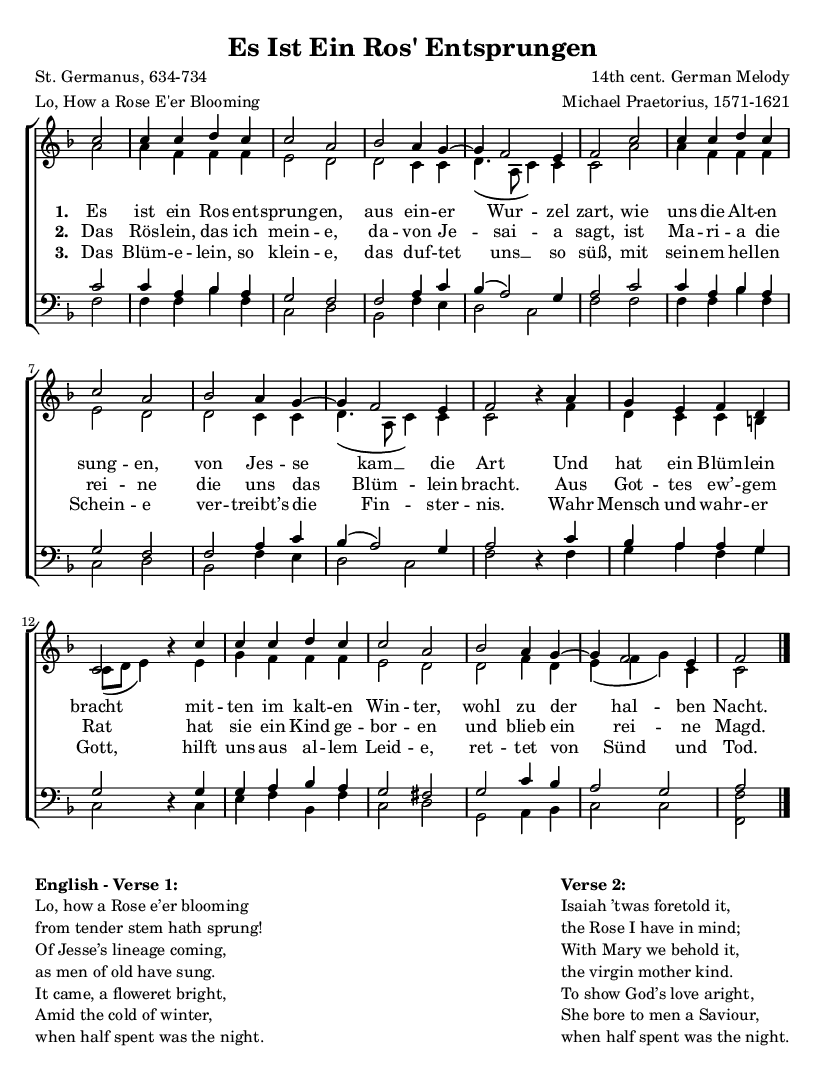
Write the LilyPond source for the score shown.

\header {
  filename = "lo.ly"
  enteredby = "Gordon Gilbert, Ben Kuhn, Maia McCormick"
  composer = "14th cent. German Melody"
  arranger = "Michael Praetorius, 1571-1621"
  poet = "St. Germanus, 634-734"
  date=""
  title = "Es Ist Ein Ros' Entsprungen"
  metre = "Lo, How a Rose E'er Blooming"
  index_as = "Lo, How a Rose E'er Blooming"
  meter = \metre
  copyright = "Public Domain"
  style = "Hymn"
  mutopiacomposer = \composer
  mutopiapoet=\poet
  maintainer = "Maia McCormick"
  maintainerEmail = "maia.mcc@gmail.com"
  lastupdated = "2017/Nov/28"
}

\version "2.14.2"

\include "header.ly"

global= {
  \time 2/2
  \key f \major
}

sop = \context Voice = "sop"    {
  \voiceOne
  \relative c' {
  \partial 2 c'2 |
	c4 c d c | c2 a |
  bes a4 g~ | g f2 e4 | f2 c'2 |

  c4 c d c | c2 a |
  bes a4 g~ | g f2 e4 | f2 b4 \rest a |

  g e f d | c2 b'4 \rest c |
  c c d c | c2 a |
  bes a4 g~ | g f2 e4 | \time 1/2 f2 \bar "|."
  }}

alto=\context Voice = "alto"   {
  \voiceTwo
  \relative c' {
	a'2 a4 f f f e2 d d
	c4 c d4.( a8 c4) c c2
	a'2 a4 f f f e2 d d
	c4 c d4.( a8 c4) c c2
	s4 f d c c b c8( d e4) s
	e4 g f f f e2 d d
	f4 d e( f g) c, c2
  }}

tenor = \context Voice = "tenor"   {
  \voiceOne
  \relative c' {
	c2 c4 a bes a g2 f f
	a4 c bes( a2) g4 a2
	c2 c4 a bes a g2 f f
	a4 c bes( a2) g4 a2
	d,4 \rest c'4 bes a a g g2 d4 \rest
	g4 g a bes a g2 fis g
	c4 bes a2 g a
  }}

bass = \context Voice = "bass"   {
  \voiceTwo
  \relative c' {
	f,2 f4 f bes f c2 d bes
	f'4 e d2 c f
	f2 f4 f bes f c2 d bes
	f'4 e d2 c f
	s4 f g a f g c,2 s4
	c4 e f bes, f' c2 d g,
	a4 bes c2 c <<f f,>>
  }}

stanzaa = \lyricmode {
  \set stanza = #"1. "
  Es ist ein Ros ent -- sprung -- en,
  aus ein -- er Wur -- zel zart,
  wie uns die Alt -- en sung -- en,
  von Jes -- se kam __ die Art
  \set associatedVoice = "tenors"
  Und hat ein Blüm -- lein bracht
  \unset associatedVoice
  mit -- ten im kalt -- en Win -- ter,
  wohl zu der hal -- ben Nacht.
}

stanzab = \lyricmode {
  \set stanza = #"2. "
  Das Rös -- lein, das ich mein -- e,
  da -- von Je -- sai -- a sagt,
  ist Ma -- ri -- a die rei -- ne
  die uns das Blüm -- lein bracht.
  \set associatedVoice = "tenors"
  Aus Got -- tes ew’ -- gem Rat
  \unset associatedVoice
  hat sie ein Kind ge -- bor -- en
  und blieb ein rei -- ne Magd.
}

stanzac = \lyricmode {
  \set stanza = #"3. "
  Das Blüm -- e -- lein, so klein -- e,
  das duf -- tet uns __ so süß,
  mit sein -- em hel -- len Schein -- e
  ver -- treibt’s die Fin -- ster -- nis.
  \set associatedVoice = "tenors"
  Wahr Mensch und wahr -- er Gott,
  \unset associatedVoice
  hilft uns aus al -- lem Leid -- e,
  ret -- tet von Sünd und Tod.
}

bassWordsa = \lyricmode {
  \repeat unfold 10 { \skip 1 }
  Wur -- zel zart,
  \repeat unfold 10 { \skip 1 }
  kam die Art
  \repeat unfold 16 { \skip 1 }
  hal -- ben Nacht.
}
bassWordsb = \lyricmode {
  \repeat unfold 10 { \skip 1 }
  -sai -- a sagt,
  \repeat unfold 10 { \skip 1 }
  Blüm -- lein bracht.
  \repeat unfold 16 { \skip 1 }
  rei -- ne Magd.
}
bassWordsc = \lyricmode {
  \repeat unfold 10 { \skip 1 }
  uns so süß,
  \repeat unfold 10 { \skip 1 }
  Fin -- ster -- nis.
  \repeat unfold 16 { \skip 1 }
  Sünd und Tod.
}

verses = \markup{
  \fill-line {
    \column{
      \line { \bold "English - Verse 1:" }
      \line{ Lo, how a Rose e’er blooming }
      \line{ from tender stem hath sprung! }
      \line{ Of Jesse’s lineage coming, }
      \line{ as men of old have sung. }
      \line{ It came, a floweret bright, }
      \line{ Amid the cold of winter, }
      \line{ when half spent was the night. }
    }
    \column{
      \line { \bold "Verse 2:" }
      \line { Isaiah ’twas foretold it, }
      \line { the Rose I have in mind; }
      \line { With Mary we behold it, }
      \line { the virgin mother kind. }
      \line { To show God’s love aright, }
      \line { She bore to men a Saviour, }
      \line { when half spent was the night. }
    }
  }
}

\score {	%\transpose d c
  \context ChoirStaff <<
    \unset ChoirStaff.melismaBusyProperties
    \context Staff ="upper"  { \clef "G" <<
      \global
      \sop
      \alto
    >>}

    \lyricsto "sop" \context Lyrics = "stanza-1" {
      \set stanza = "1."
      \stanzaa }
    \lyricsto "sop" \context Lyrics = "stanza-2" {
      \set stanza = "2."
      \stanzab }
    \lyricsto "sop" \context Lyrics = "stanza-3" {
      \set stanza = "3."
      \stanzac }

    \context Staff = "lower"  { \clef "F"<<
      \global
      \tenor
      \bass
    >>}
    % \lyricsto "bass" \context Lyrics = "bass-a" {
      % \bassWordsa }
    % \lyricsto "bass" \context Lyrics = "bass-b" {
      % \bassWordsb }
    % \lyricsto "bass" \context Lyrics = "bass-c" {
      % \bassWordsc }
  >>
  \layout {
    indent = 0.0\pt
    \context {
      \ChordNames
      \override ChordName  #'style = #'american
      chordChanges = ##t
    }
    \context {
      \Staff
      \remove Time_signature_engraver
    }
  }
}
\verses
